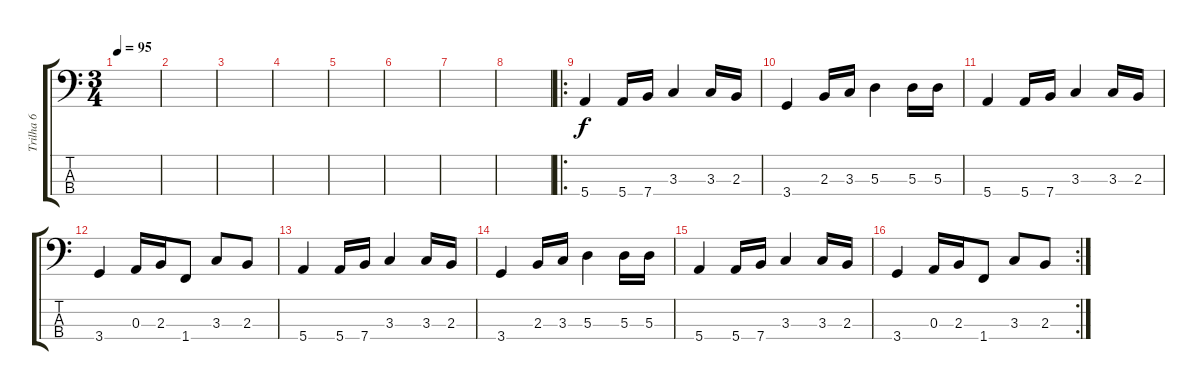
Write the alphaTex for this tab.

\track ("Trilha 6" "Trilha 6") {instrument electricbassfinger}
\staff {score tabs}
\tuning (G2 D2 A1 E1) {hide}
\ts (3 4)
\tempo 95
\clef f4
\ks c
|
|
|
|
|
|
|
|
\ro
5.4.4 5.4.16 7.4.16 3.3.4 3.3.16 2.3.16 |
3.4.4 2.3.16 3.3.16 5.3.4 5.3.16 5.3.16 |
5.4.4 5.4.16 7.4.16 3.3.4 3.3.16 2.3.16 |
3.4.4 0.3.16 2.3.16 1.4.8 3.3.8 2.3.8 |
5.4.4 5.4.16 7.4.16 3.3.4 3.3.16 2.3.16 |
3.4.4 2.3.16 3.3.16 5.3.4 5.3.16 5.3.16 |
5.4.4 5.4.16 7.4.16 3.3.4 3.3.16 2.3.16 |
\rc 2
3.4.4 0.3.16 2.3.16 1.4.8 3.3.8 2.3.8
